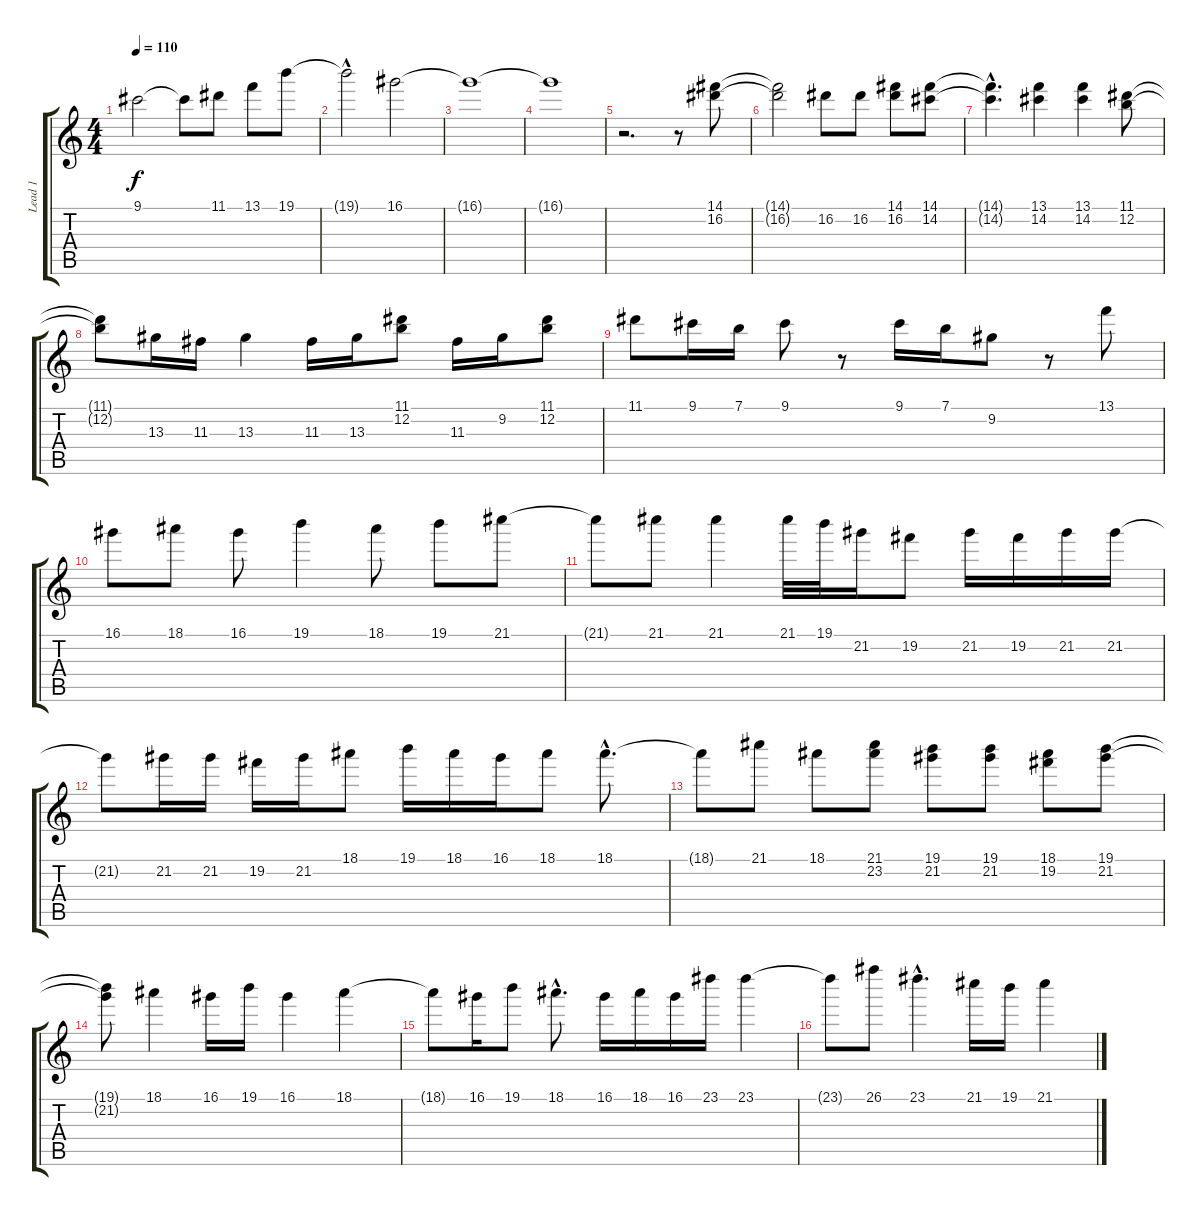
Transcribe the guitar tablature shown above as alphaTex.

\track ("Lead 1" "Lead 1") {instrument overdrivenguitar}
\staff {score tabs}
\tuning (E4 B3 G3 D3 A2 E2) {hide}
\ts (4 4)
\tempo 110
\clef g2
\ks c
9.1{t}.2{dy f} 9.1{t}.8 11.1.8 13.1.8 19.1.8 |
19.1{hac t}.2 16.1.2 |
16.1{t}.1 |
16.1{t}.1 |
r.2{d} r.8 (14.1 16.2).8 |
(14.1{t} 16.2{t}).2 16.2.8 16.2.8 (14.1 16.2).8 (14.1 14.2).8 |
(14.1{hac t} 14.2{hac t}).4{d} (13.1 14.2).4 (13.1 14.2).4 (11.1 12.2).8 |
(11.1{t} 12.2{t}).8 13.3.16 11.3.16 13.3.4 11.3.16 13.3.16 (11.1 12.2).8 11.3.16 9.2.16 (11.1 12.2).8 |
11.1.8 9.1.16 7.1.16 9.1.8 r.8 9.1.16 7.1.16 9.2.8 r.8 13.1.8 |
16.1.8 18.1.8 16.1.8 19.1.4 18.1.8 19.1.8 21.1.8 |
21.1{t}.8 21.1.8 21.1.4 21.1.32 19.1.32 21.2.16 19.2.8 21.2.16 19.2.16 21.2.16 21.2.16 |
21.2{t}.8 21.2.16 21.2.16 19.2.16 21.2.16 18.1.8 19.1.16 18.1.16 16.1.16 18.1.8 18.1{hac}.8{d} |
18.1{t}.8 21.1.8 18.1.8 (21.1 23.2).8 (19.1 21.2).8 (19.1 21.2).8 (18.1 19.2).8 (19.1 21.2).8 |
(19.1{t} 21.2{t}).8 18.1.4 16.1.16 19.1.16 16.1.4 18.1.4 |
18.1{t}.8 16.1.16 19.1.8 18.1{hac}.8{d} 16.1.16 18.1.16 16.1.16 23.1.16 23.1.4 |
23.1{t}.8 26.1.8 23.1{hac}.4{d} 21.1.16 19.1.16 21.1.4
